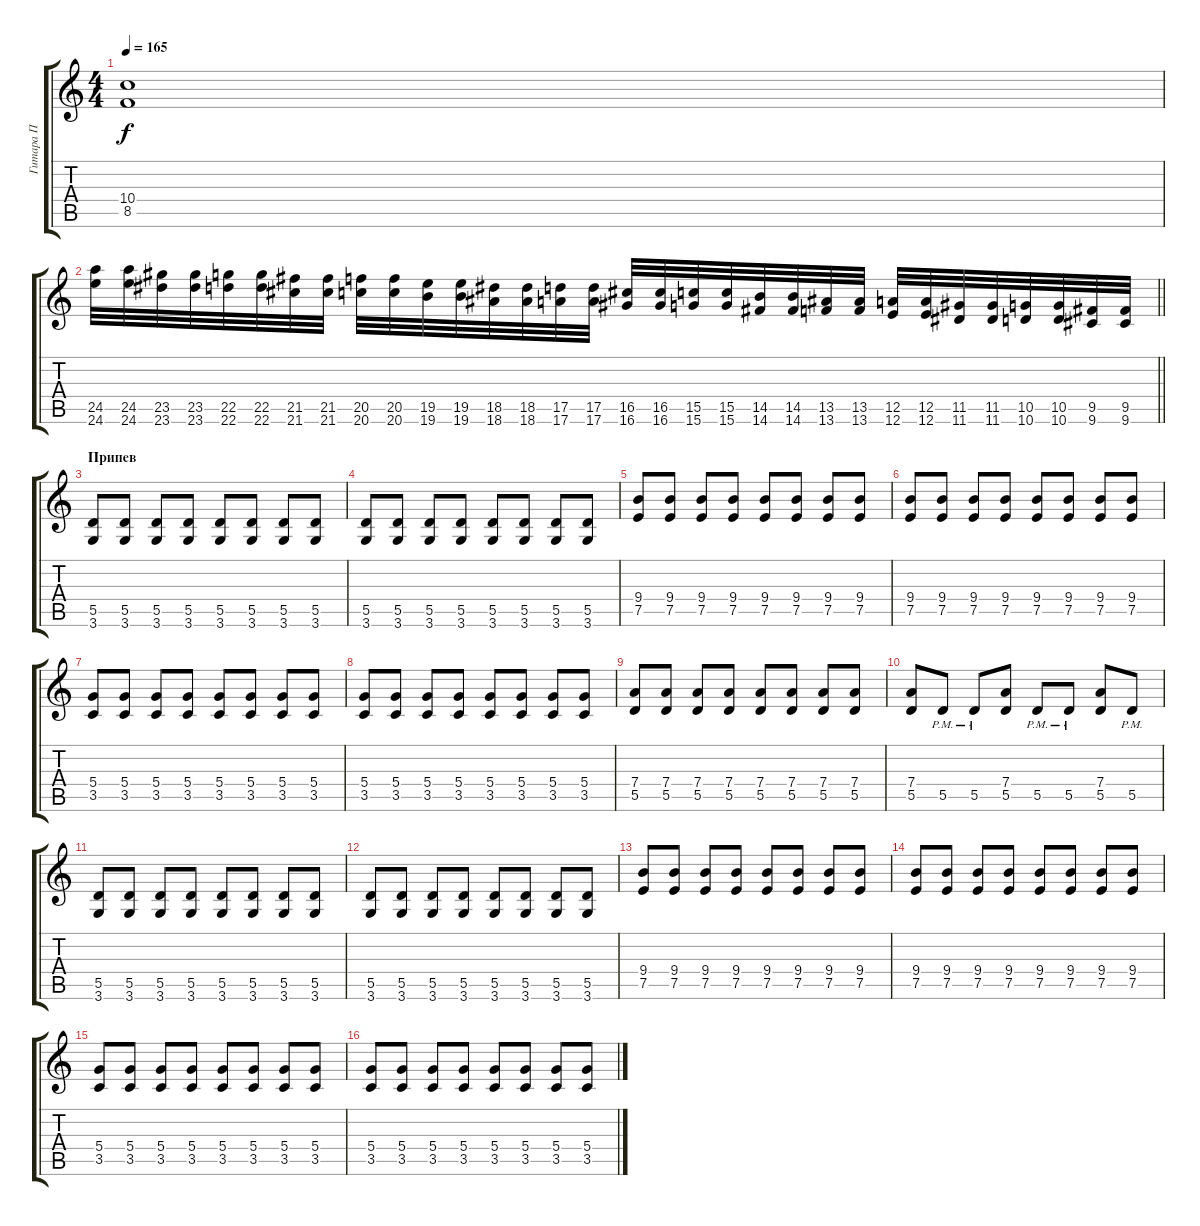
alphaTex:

\track ("Гитара П" "Гитара П") {instrument overdrivenguitar}
\staff {score tabs}
\tuning (E4 B3 G3 D3 A2 E2) {hide}
\ts (4 4)
\tempo 165
\clef g2
\ks c
(10.4 8.5).1{dy f} |
\barLineRight lightlight
(24.5 24.6).32 (24.5 24.6).32 (23.5 23.6).32 (23.5 23.6).32 (22.5 22.6).32 (22.5 22.6).32 (21.5 21.6).32 (21.5 21.6).32 (20.5 20.6).32 (20.5 20.6).32 (19.5 19.6).32 (19.5 19.6).32 (18.5 18.6).32 (18.5 18.6).32 (17.5 17.6).32 (17.5 17.6).32 (16.5 16.6).32 (16.5 16.6).32 (15.5 15.6).32 (15.5 15.6).32 (14.5 14.6).32 (14.5 14.6).32 (13.5 13.6).32 (13.5 13.6).32 (12.5 12.6).32 (12.5 12.6).32 (11.5 11.6).32 (11.5 11.6).32 (10.5 10.6).32 (10.5 10.6).32 (9.5 9.6).32 (9.5 9.6).32 |
\section ("" "Припев")
(5.5 3.6).8 (5.5 3.6).8 (5.5 3.6).8 (5.5 3.6).8 (5.5 3.6).8 (5.5 3.6).8 (5.5 3.6).8 (5.5 3.6).8 |
(5.5 3.6).8 (5.5 3.6).8 (5.5 3.6).8 (5.5 3.6).8 (5.5 3.6).8 (5.5 3.6).8 (5.5 3.6).8 (5.5 3.6).8 |
(9.4 7.5).8 (9.4 7.5).8 (9.4 7.5).8 (9.4 7.5).8 (9.4 7.5).8 (9.4 7.5).8 (9.4 7.5).8 (9.4 7.5).8 |
(9.4 7.5).8 (9.4 7.5).8 (9.4 7.5).8 (9.4 7.5).8 (9.4 7.5).8 (9.4 7.5).8 (9.4 7.5).8 (9.4 7.5).8 |
(5.4 3.5).8 (5.4 3.5).8 (5.4 3.5).8 (5.4 3.5).8 (5.4 3.5).8 (5.4 3.5).8 (5.4 3.5).8 (5.4 3.5).8 |
(5.4 3.5).8 (5.4 3.5).8 (5.4 3.5).8 (5.4 3.5).8 (5.4 3.5).8 (5.4 3.5).8 (5.4 3.5).8 (5.4 3.5).8 |
(7.4 5.5).8 (7.4 5.5).8 (7.4 5.5).8 (7.4 5.5).8 (7.4 5.5).8 (7.4 5.5).8 (7.4 5.5).8 (7.4 5.5).8 |
(7.4 5.5).8 5.5{pm}.8 5.5{pm}.8 (7.4 5.5).8 5.5{pm}.8 5.5{pm}.8 (7.4 5.5).8 5.5{pm}.8 |
(5.5 3.6).8 (5.5 3.6).8 (5.5 3.6).8 (5.5 3.6).8 (5.5 3.6).8 (5.5 3.6).8 (5.5 3.6).8 (5.5 3.6).8 |
(5.5 3.6).8 (5.5 3.6).8 (5.5 3.6).8 (5.5 3.6).8 (5.5 3.6).8 (5.5 3.6).8 (5.5 3.6).8 (5.5 3.6).8 |
(9.4 7.5).8 (9.4 7.5).8 (9.4 7.5).8 (9.4 7.5).8 (9.4 7.5).8 (9.4 7.5).8 (9.4 7.5).8 (9.4 7.5).8 |
(9.4 7.5).8 (9.4 7.5).8 (9.4 7.5).8 (9.4 7.5).8 (9.4 7.5).8 (9.4 7.5).8 (9.4 7.5).8 (9.4 7.5).8 |
(5.4 3.5).8 (5.4 3.5).8 (5.4 3.5).8 (5.4 3.5).8 (5.4 3.5).8 (5.4 3.5).8 (5.4 3.5).8 (5.4 3.5).8 |
(5.4 3.5).8 (5.4 3.5).8 (5.4 3.5).8 (5.4 3.5).8 (5.4 3.5).8 (5.4 3.5).8 (5.4 3.5).8 (5.4 3.5).8
